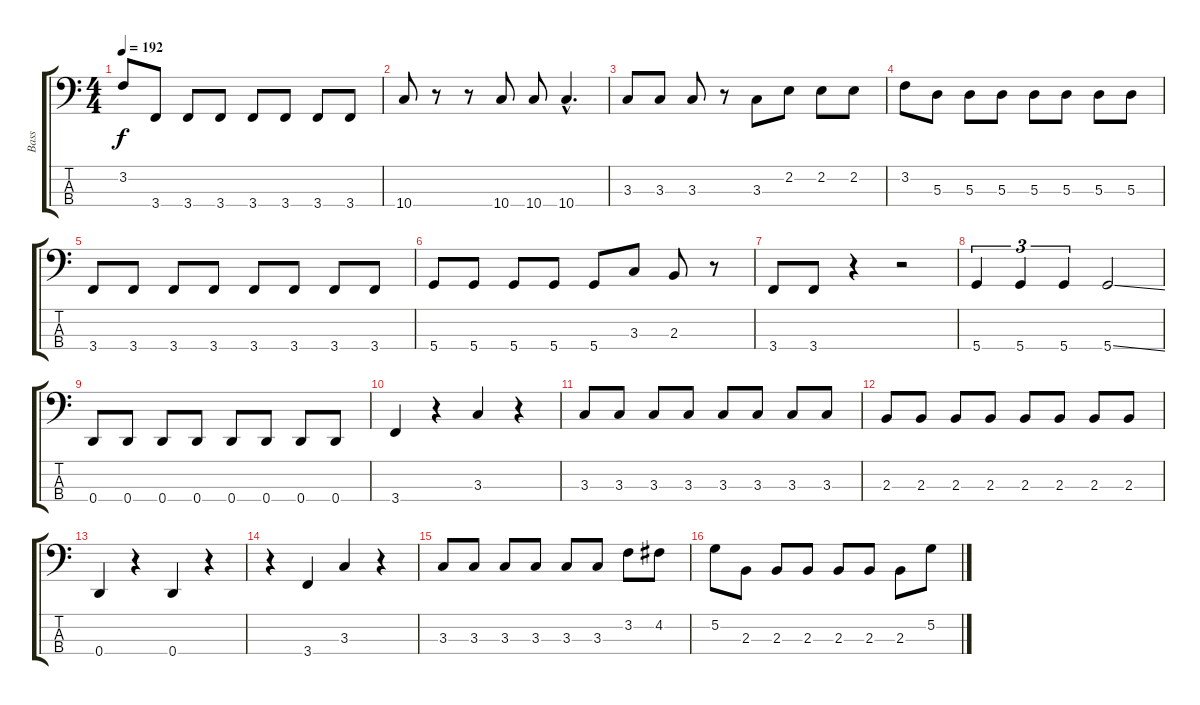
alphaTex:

\track ("Bass" "Bass") {instrument electricbassfinger}
\staff {score tabs}
\tuning (G2 D2 A1 D1) {hide}
\ts (4 4)
\tempo 192
\clef f4
\ks c
3.2.8{dy f} 3.4.8 3.4.8 3.4.8 3.4.8 3.4.8 3.4.8 3.4.8 |
10.4.8 r.8 r.8 10.4.8 10.4.8 10.4{hac}.4{d} |
3.3.8 3.3.8 3.3.8 r.8 3.3.8 2.2.8 2.2.8 2.2.8 |
3.2.8 5.3.8 5.3.8 5.3.8 5.3.8 5.3.8 5.3.8 5.3.8 |
3.4.8 3.4.8 3.4.8 3.4.8 3.4.8 3.4.8 3.4.8 3.4.8 |
5.4.8 5.4.8 5.4.8 5.4.8 5.4.8 3.3.8 2.3.8 r.8 |
3.4.8 3.4.8 r.4 r.2 |
5.4.4{tu (3 2)} 5.4.4{tu (3 2)} 5.4.4{tu (3 2)} 5.4{ss}.2 |
0.4.8 0.4.8 0.4.8 0.4.8 0.4.8 0.4.8 0.4.8 0.4.8 |
3.4.4 r.4 3.3.4 r.4 |
3.3.8 3.3.8 3.3.8 3.3.8 3.3.8 3.3.8 3.3.8 3.3.8 |
2.3.8 2.3.8 2.3.8 2.3.8 2.3.8 2.3.8 2.3.8 2.3.8 |
0.4.4 r.4 0.4.4 r.4 |
r.4 3.4.4 3.3.4 r.4 |
3.3.8 3.3.8 3.3.8 3.3.8 3.3.8 3.3.8 3.2.8 4.2.8 |
5.2.8 2.3.8 2.3.8 2.3.8 2.3.8 2.3.8 2.3.8 5.2.8
